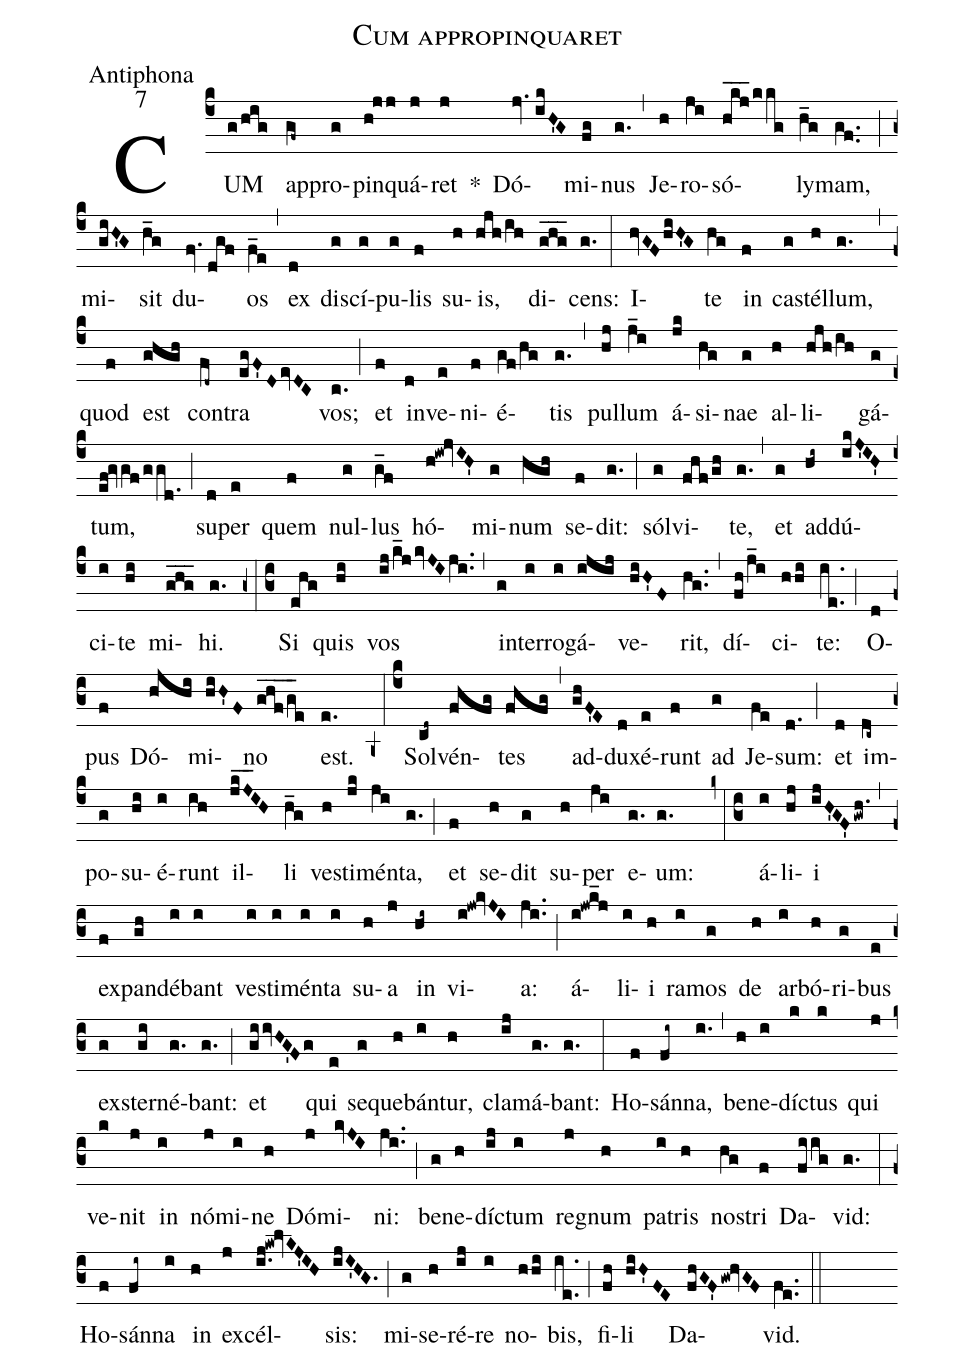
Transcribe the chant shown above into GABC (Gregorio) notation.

name:Cum appropinquaret;
office-part:Antiphona;
mode:7;
%%
(c4) CUM(g/hig) ap(gf~)pro(g)pin(h!jj)quá(j)ret(j) *() Dó(jv.//ikH'G)mi(fg)nus(g.) (,) Je(h)ro(ji)só(hkj___/kkg)ly(h_g)mam,(gf..) (;) mi(giH'G)sit(h_g) du(fv.//dgf)os(f_e) (,) ex(d) di(g)scí(g)pu(g)lis(f) su(h)is,(hjh/ih) di(ghg___)cens:(g.) (:) I(hvGFhiH'G)te(hg) in(f) ca(g)stél(h)lum,(g.) (,) quod(f) est(ghgh) con(fd~)tra(egF'DevDC) vos;(c.) (;) et(f) in(d)ve(e)ni(f)é(gf/hg)tis(g.) (,) pul(hj)lum(j_i) á(jk)si(hg)nae(g) al(h)li(hjh/ih)gá(g)tum,(ef!gvgf/ggd.) (;) su(d)per(e) quem(f) nul(g)lus(g_f) hó(h!iw!jvIH')mi(g)num(hgh) se(f)dit:(g.) (;) sól(g)vi(fhf/gh)te,(g.) (,) et(g) ad(hi~)dú(ikJ'IH')ci(i)te(hi) mi(ghg___)hi.(g.) (z0:c3) Si(ehg) quis(hi) vos(ij/k_j/kvJIji..) (,) in(g)ter(i)ro(i)gá(ijij)ve(hiH'F)rit,(hg..) (,) dí(fh/j_i)ci(hhi)te:(ie..) (;) O(d)pus(f) Dó(hjhi)mi(hiH'F)no(ghf___/g_e) est.(e.) (z0:c4) Sol(cd~)vén(fhfg)tes(fhfg) (,) ad(ghF'E)du(d)xé(e)runt(f) ad(g) Je(fe)sum:(d.) (;) et(d) im(dc~)po(g)su(hi)é(i)runt(ih) il(jkJ__IH)li(h_g) ve(h)sti(jk)mén(ji)ta,(g.) (;) et(f) se(h)dit(g) su(h)per(ji) e(g.)um:(g.) (z0:c3) á(i)li(hj)i(ijH'GF'gwh.) (,) ex(f)pan(gh)dé(i)bant(i) ve(i)sti(i)mén(i)ta(i) su(h)a(j) in(hi~) vi(i!jw!kvJI)a:(ji..) (;) á(i!jwk_j)li(i)i(h) ra(i)mos(g) de(h) ar(i)bó(h)ri(g)bus(e) ex(g)ster(gi)né(g.)bant:(g.) (;) et(giivHG'Fg) qui(e) se(g)que(h)bán(i)tur,(h) cla(ij)má(g.)bant:(g.) (:) Ho(f)sán(fi~)na,(i.) (,) be(h)ne(i)dí(k)ctus(k) qui(j) ve(k)nit(j) in(i) nó(j)mi(i)ne(h) Dó(j)mi(kvJI)ni:(ji..) (;) be(g)ne(h)dí(ij)ctum(i) re(j)gnum(h) pa(i)tris(h) no(hg)stri(f) Da(fiig)vid:(g.) (:) Ho(f)sán(fi~)na(i) in(h) ex(j)cél(i.j!kw!lvKJ'IH)sis:(ijI'HG.) (;) mi(g)se(h)ré(ij)re(i) no(hhi)bis,(ie..) (;) fi(fh)li(hiH'FE) Da(fhGF'gw!hvGF)vid.(fe..) (::)
